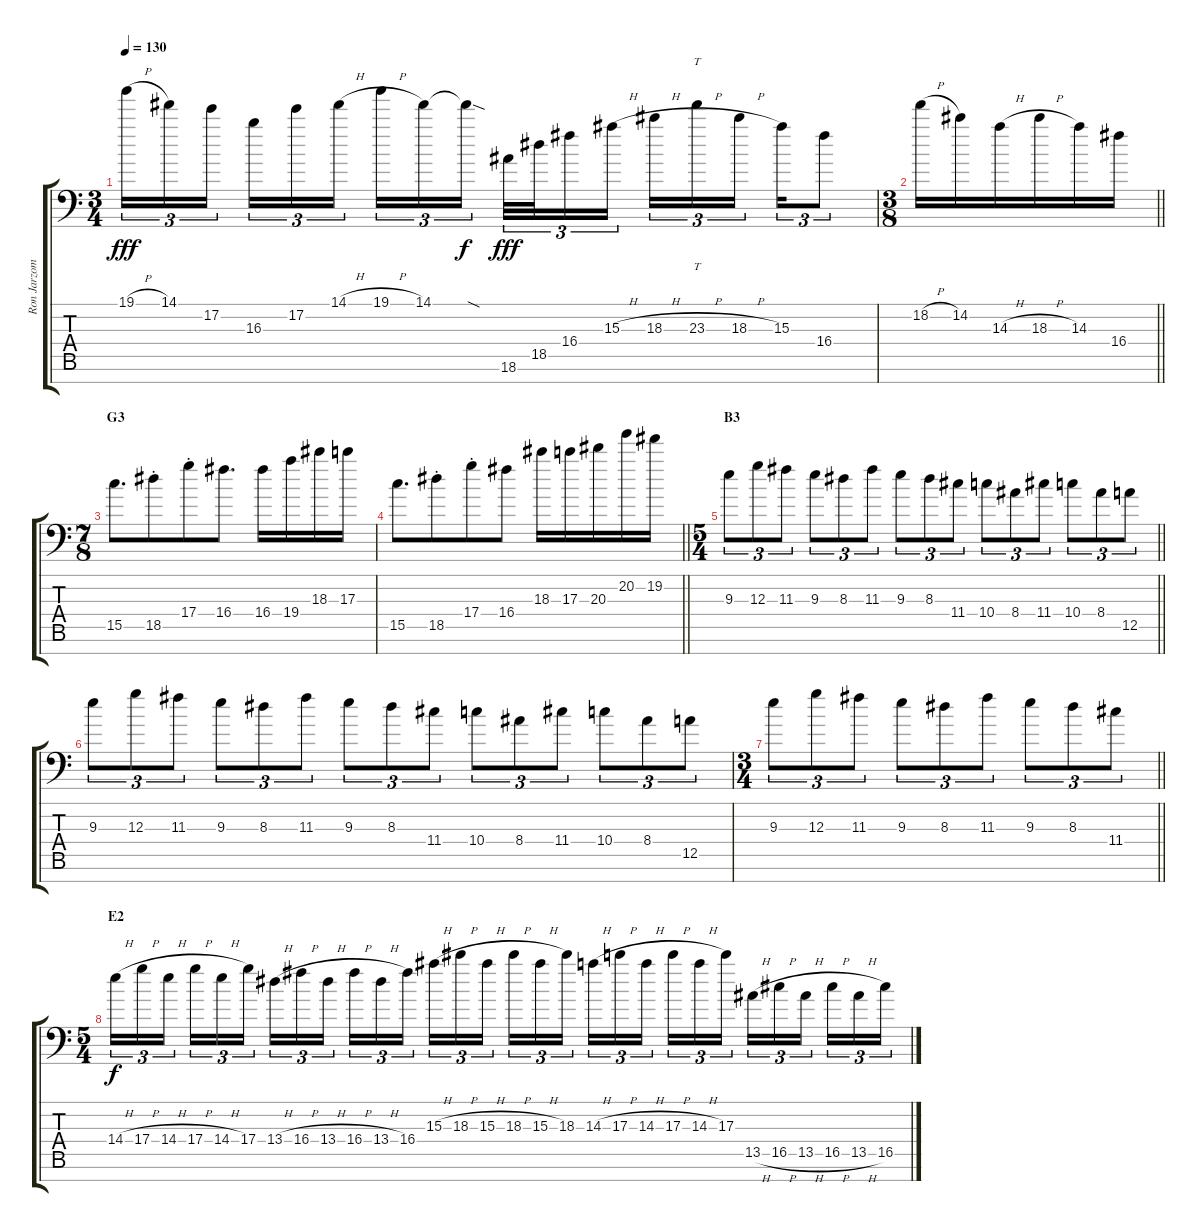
\track ("Ron Jarzombek Lead 1" "Ron Jarzom") {instrument overdrivenguitar}
\staff {score tabs}
\tuning (E4 B3 G3 D3 A2 E2 A1) {hide}
\ts (3 4)
\tempo 130
\clef f4
\ks c
19.1{h}.16{tu (3 2) dy fff} 14.1.16{tu (3 2)} 17.2.16{tu (3 2) beam splitsecondary} 16.3.16{tu (3 2)} 17.2.16{tu (3 2)} 14.1{h}.16{tu (3 2)} 19.1{h}.16{tu (3 2)} 14.1.16{tu (3 2)} 14.1{sod t}.16{tu (3 2) dy f beam splitsecondary} 18.6.32{tu (3 2) dy fff} 18.5.32{tu (3 2)} 16.4.16{tu (3 2)} 15.3{h}.16{tu (3 2)} 18.3{h}.16{tu (3 2)} 23.3{h}.16{tt tu (3 2)} 18.3{h}.16{tu (3 2) beam splitsecondary} 15.3.16{tu (3 2)} 16.4.8{tu (3 2)} |
\ts (3 8)
\barLineRight lightlight
18.2{h}.16 14.2.16 14.3{h}.16 18.3{h}.16 14.3.16 16.4.16 |
\ts (7 8)
\section ("" "G3")
15.5.8{d} 18.5{st}.8 17.4{st}.8 16.4.8{d} 16.4.16 19.4.16 18.3.16 17.3.16 |
\barLineRight lightlight
15.5.8{d} 18.5{st}.8 17.4{st}.8 16.4.8 18.3.16 17.3.16 20.3.16 20.2.16 19.2.16 |
\ts (5 4)
\section ("" "B3")
\barLineRight lightlight
9.3.8{tu (3 2) balance 2} 12.3.8{tu (3 2)} 11.3.8{tu (3 2)} 9.3.8{tu (3 2)} 8.3.8{tu (3 2)} 11.3.8{tu (3 2)} 9.3.8{tu (3 2)} 8.3.8{tu (3 2)} 11.4.8{tu (3 2)} 10.4.8{tu (3 2)} 8.4.8{tu (3 2)} 11.4.8{tu (3 2)} 10.4.8{tu (3 2)} 8.4.8{tu (3 2)} 12.5.8{tu (3 2)} |
9.3.8{tu (3 2)} 12.3.8{tu (3 2)} 11.3.8{tu (3 2)} 9.3.8{tu (3 2)} 8.3.8{tu (3 2)} 11.3.8{tu (3 2)} 9.3.8{tu (3 2)} 8.3.8{tu (3 2)} 11.4.8{tu (3 2)} 10.4.8{tu (3 2)} 8.4.8{tu (3 2)} 11.4.8{tu (3 2)} 10.4.8{tu (3 2)} 8.4.8{tu (3 2)} 12.5.8{tu (3 2)} |
\ts (3 4)
\barLineRight lightlight
9.3.8{tu (3 2)} 12.3.8{tu (3 2)} 11.3.8{tu (3 2)} 9.3.8{tu (3 2)} 8.3.8{tu (3 2)} 11.3.8{tu (3 2)} 9.3.8{tu (3 2)} 8.3.8{tu (3 2)} 11.4.8{tu (3 2)} |
\ts (5 4)
\section ("" "E2")
14.4{h}.16{tu (3 2) dy f} 17.4{h}.16{tu (3 2)} 14.4{h}.16{tu (3 2) beam splitsecondary} 17.4{h}.16{tu (3 2)} 14.4{h}.16{tu (3 2)} 17.4.16{tu (3 2)} 13.4{h}.16{tu (3 2)} 16.4{h}.16{tu (3 2)} 13.4{h}.16{tu (3 2) beam splitsecondary} 16.4{h}.16{tu (3 2)} 13.4{h}.16{tu (3 2)} 16.4.16{tu (3 2)} 15.3{h}.16{tu (3 2)} 18.3{h}.16{tu (3 2)} 15.3{h}.16{tu (3 2) beam splitsecondary} 18.3{h}.16{tu (3 2)} 15.3{h}.16{tu (3 2)} 18.3.16{tu (3 2)} 14.3{h}.16{tu (3 2)} 17.3{h}.16{tu (3 2)} 14.3{h}.16{tu (3 2) beam splitsecondary} 17.3{h}.16{tu (3 2)} 14.3{h}.16{tu (3 2)} 17.3.16{tu (3 2)} 13.5{h}.16{tu (3 2)} 16.5{h}.16{tu (3 2)} 13.5{h}.16{tu (3 2) beam splitsecondary} 16.5{h}.16{tu (3 2)} 13.5{h}.16{tu (3 2)} 16.5.16{tu (3 2)}
